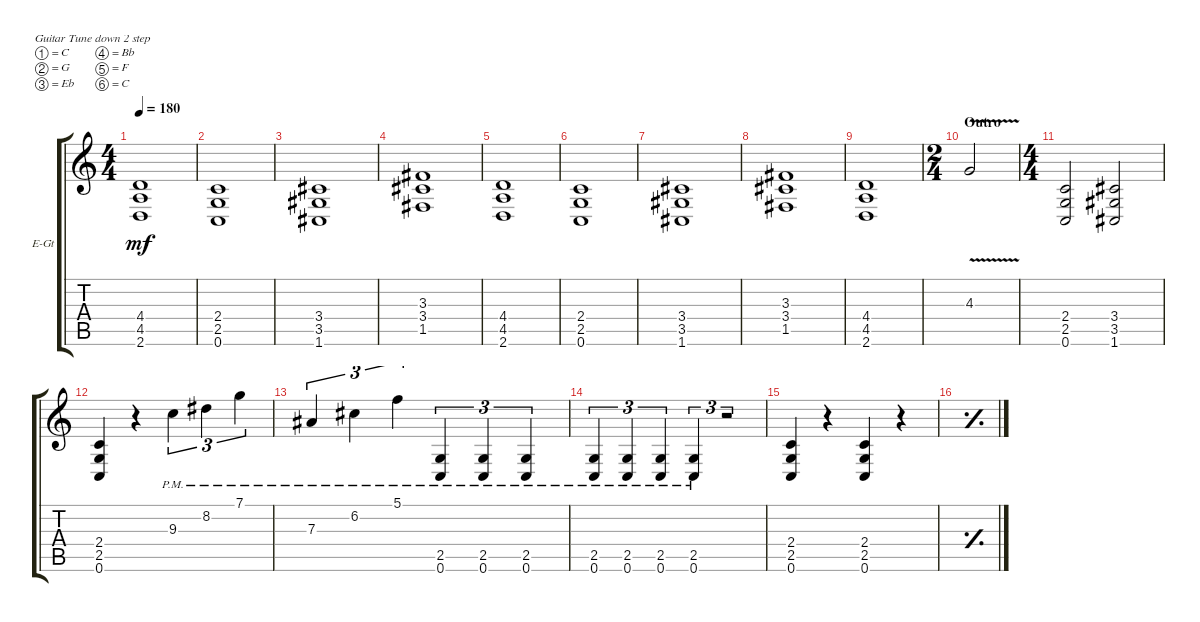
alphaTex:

\defaultSystemsLayout 4
\bracketExtendMode groupsimilarinstruments
\multiBarRest
\firstSystemTrackNameOrientation horizontal
\otherSystemsTrackNameOrientation horizontal
\track ("Electric Guitar" "E-Gt") {instrument distortionguitar}
\staff {score tabs}
\tuning (C4 G3 Eb3 Bb2 F2 C2)
\ts (4 4)
\tempo 180
\clef g2
\ks c
(2.6 4.5 4.4).1{dy mf} |
(0.6 2.5 2.4).1 |
(1.6 3.5 3.4).1 |
(1.5 3.4 3.3).1 |
(2.6 4.5 4.4).1 |
(0.6 2.5 2.4).1 |
(1.6 3.5 3.4).1 |
(1.5 3.4 3.3).1 |
(2.6 4.5 4.4).1 |
\ts (2 4)
\section ("" "Outro")
4.3{v}.2 |
\ts (4 4)
(0.6 2.5 2.4).2 (1.6 3.4 3.5).2 |
(0.6 2.5 2.4).4 r.4 9.3{pm}.4{tu (3 2)} 8.2{pm}.4{tu (3 2)} 7.1{pm}.4{tu (3 2)} |
7.3{pm}.4{tu (3 2)} 6.2{pm}.4{tu (3 2)} 5.1{pm}.4{tu (3 2)} (0.6{pm} 2.5{pm}).4{tu (3 2)} (0.6{pm} 2.5{pm}).4{tu (3 2)} (0.6{pm} 2.5{pm}).4{tu (3 2)} |
(0.6{pm} 2.5{pm}).4{tu (3 2)} (0.6{pm} 2.5{pm}).4{tu (3 2)} (0.6{pm} 2.5{pm}).4{tu (3 2)} (0.6{pm} 2.5{pm}).4{tu (3 2)} r.2{tu (3 2)} |
(0.6 2.5 2.4).4 r.4 (2.4 2.5 0.6).4 r.4 |
\simile simple
